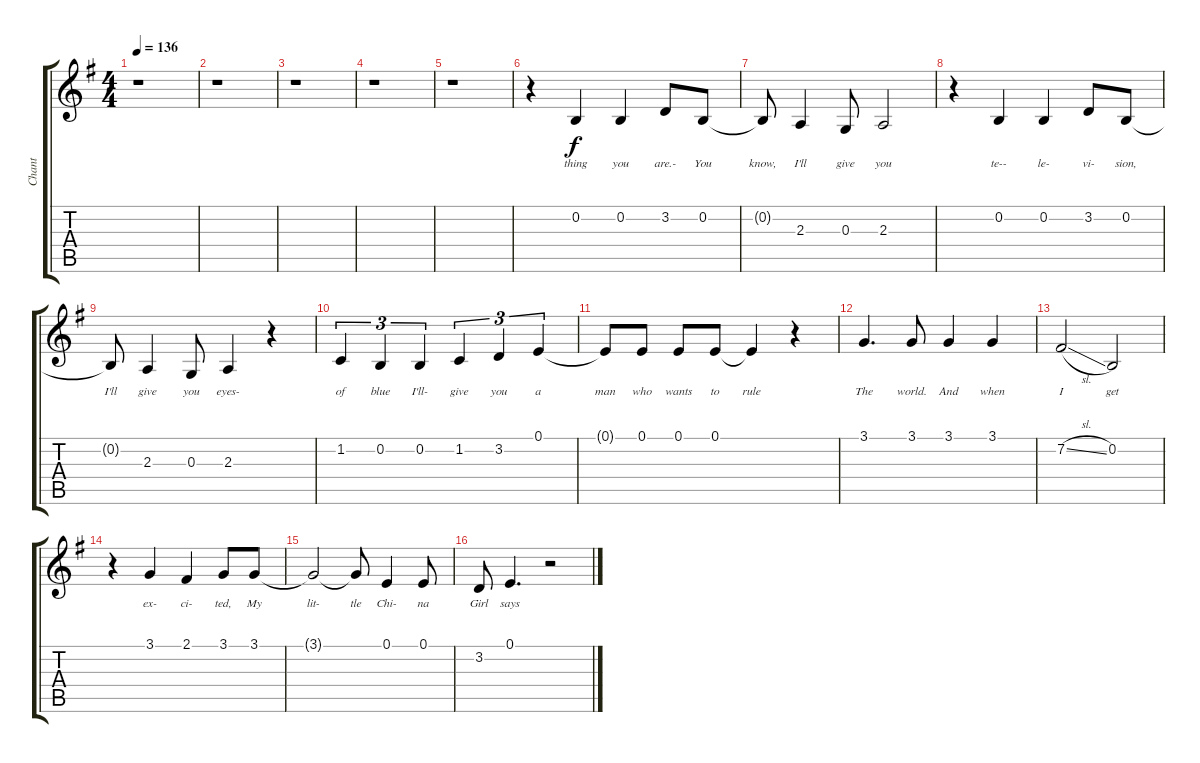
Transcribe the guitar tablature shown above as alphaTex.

\track ("Chant" "Chant") {instrument flute}
\staff {score tabs}
\tuning (E4 B3 G3 D3 A2 E2) {hide}
\ts (4 4)
\tempo 136
\clef g2
\ks g
r.1{dy f} |
r.1 |
r.1 |
r.1 |
r.1 |
r.4 0.2.4{lyrics (0 "thing") lyrics (1 "") lyrics (2 "") lyrics (3 "") lyrics (4 "")} 0.2.4{lyrics (0 "you") lyrics (1 "") lyrics (2 "") lyrics (3 "") lyrics (4 "")} 3.2.8{lyrics (0 "are.-") lyrics (1 "") lyrics (2 "") lyrics (3 "") lyrics (4 "")} 0.2.8{lyrics (0 "You") lyrics (1 "") lyrics (2 "") lyrics (3 "") lyrics (4 "")} |
0.2{t}.8{lyrics (0 "know,") lyrics (1 "") lyrics (2 "") lyrics (3 "") lyrics (4 "")} 2.3.4{lyrics (0 "I'll") lyrics (1 "") lyrics (2 "") lyrics (3 "") lyrics (4 "")} 0.3.8{lyrics (0 "give") lyrics (1 "") lyrics (2 "") lyrics (3 "") lyrics (4 "")} 2.3.2{lyrics (0 "you") lyrics (1 "") lyrics (2 "") lyrics (3 "") lyrics (4 "")} |
r.4 0.2.4{lyrics (0 "te--") lyrics (1 "") lyrics (2 "") lyrics (3 "") lyrics (4 "")} 0.2.4{lyrics (0 "le-") lyrics (1 "") lyrics (2 "") lyrics (3 "") lyrics (4 "")} 3.2.8{lyrics (0 "vi-") lyrics (1 "") lyrics (2 "") lyrics (3 "") lyrics (4 "")} 0.2.8{lyrics (0 "sion,") lyrics (1 "") lyrics (2 "") lyrics (3 "") lyrics (4 "")} |
0.2{t}.8{lyrics (0 "I'll") lyrics (1 "") lyrics (2 "") lyrics (3 "") lyrics (4 "")} 2.3.4{lyrics (0 "give") lyrics (1 "") lyrics (2 "") lyrics (3 "") lyrics (4 "")} 0.3.8{lyrics (0 "you") lyrics (1 "") lyrics (2 "") lyrics (3 "") lyrics (4 "")} 2.3.4{lyrics (0 "eyes-") lyrics (1 "") lyrics (2 "") lyrics (3 "") lyrics (4 "")} r.4 |
1.2.4{tu (3 2) lyrics (0 "of") lyrics (1 "") lyrics (2 "") lyrics (3 "") lyrics (4 "")} 0.2.4{tu (3 2) lyrics (0 "blue") lyrics (1 "") lyrics (2 "") lyrics (3 "") lyrics (4 "")} 0.2.4{tu (3 2) lyrics (0 "I'll-") lyrics (1 "") lyrics (2 "") lyrics (3 "") lyrics (4 "")} 1.2.4{tu (3 2) lyrics (0 "give") lyrics (1 "") lyrics (2 "") lyrics (3 "") lyrics (4 "")} 3.2.4{tu (3 2) lyrics (0 "you") lyrics (1 "") lyrics (2 "") lyrics (3 "") lyrics (4 "")} 0.1.4{tu (3 2) lyrics (0 "a") lyrics (1 "") lyrics (2 "") lyrics (3 "") lyrics (4 "")} |
0.1{t}.8{lyrics (0 "man") lyrics (1 "") lyrics (2 "") lyrics (3 "") lyrics (4 "")} 0.1.8{lyrics (0 "who") lyrics (1 "") lyrics (2 "") lyrics (3 "") lyrics (4 "")} 0.1.8{lyrics (0 "wants") lyrics (1 "") lyrics (2 "") lyrics (3 "") lyrics (4 "")} 0.1.8{lyrics (0 "to") lyrics (1 "") lyrics (2 "") lyrics (3 "") lyrics (4 "")} 0.1{t}.4{lyrics (0 "rule") lyrics (1 "") lyrics (2 "") lyrics (3 "") lyrics (4 "")} r.4 |
3.1.4{d lyrics (0 "The") lyrics (1 "") lyrics (2 "") lyrics (3 "") lyrics (4 "")} 3.1.8{lyrics (0 "world.") lyrics (1 "") lyrics (2 "") lyrics (3 "") lyrics (4 "")} 3.1.4{lyrics (0 "And") lyrics (1 "") lyrics (2 "") lyrics (3 "") lyrics (4 "")} 3.1.4{lyrics (0 "when") lyrics (1 "") lyrics (2 "") lyrics (3 "") lyrics (4 "")} |
7.2{sl}.2{lyrics (0 "I") lyrics (1 "") lyrics (2 "") lyrics (3 "") lyrics (4 "")} 0.2.2{lyrics (0 "get") lyrics (1 "") lyrics (2 "") lyrics (3 "") lyrics (4 "")} |
r.4 3.1.4{lyrics (0 "ex-") lyrics (1 "") lyrics (2 "") lyrics (3 "") lyrics (4 "")} 2.1.4{lyrics (0 "ci-") lyrics (1 "") lyrics (2 "") lyrics (3 "") lyrics (4 "")} 3.1.8{lyrics (0 "ted,") lyrics (1 "") lyrics (2 "") lyrics (3 "") lyrics (4 "")} 3.1.8{lyrics (0 "My") lyrics (1 "") lyrics (2 "") lyrics (3 "") lyrics (4 "")} |
3.1{t}.2{lyrics (0 "lit-") lyrics (1 "") lyrics (2 "") lyrics (3 "") lyrics (4 "")} 3.1{t}.8{lyrics (0 "tle") lyrics (1 "") lyrics (2 "") lyrics (3 "") lyrics (4 "")} 0.1.4{lyrics (0 "Chi-") lyrics (1 "") lyrics (2 "") lyrics (3 "") lyrics (4 "")} 0.1.8{lyrics (0 "na") lyrics (1 "") lyrics (2 "") lyrics (3 "") lyrics (4 "")} |
3.2.8{lyrics (0 "Girl") lyrics (1 "") lyrics (2 "") lyrics (3 "") lyrics (4 "")} 0.1.4{d lyrics (0 "says") lyrics (1 "") lyrics (2 "") lyrics (3 "") lyrics (4 "")} r.2
